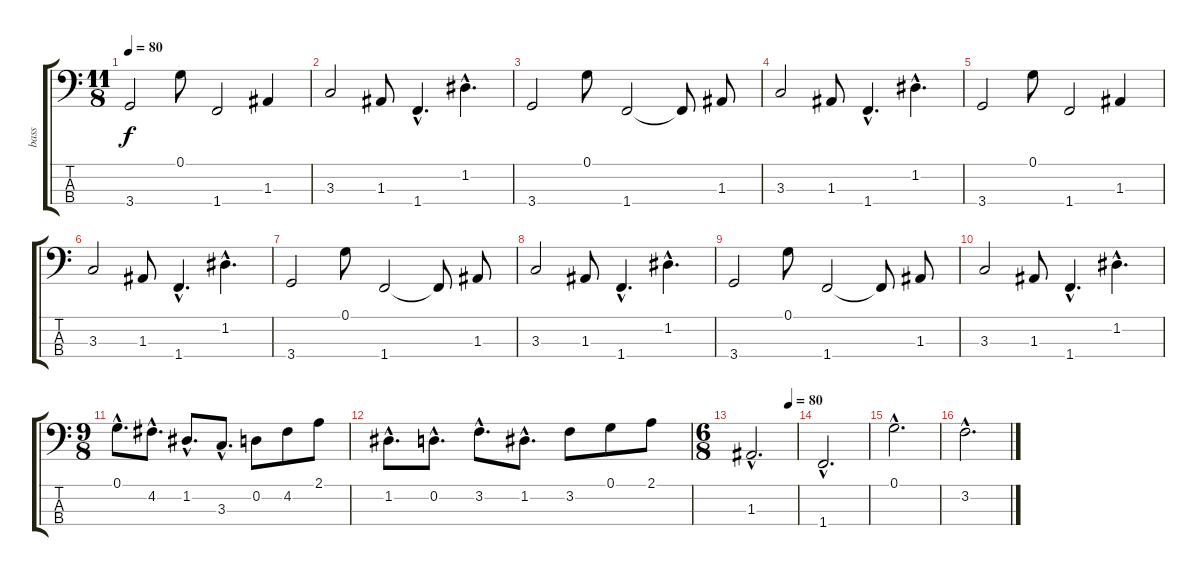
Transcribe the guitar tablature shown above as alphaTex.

\track ("bass" "bass") {instrument electricbassfinger}
\staff {score tabs}
\tuning (G2 D2 A1 E1) {hide}
\ts (11 8)
\tempo 80
\clef f4
\ks c
3.4.2{dy f} 0.1.8 1.4.2 1.3.4 |
3.3.2 1.3.8 1.4{hac}.4{d} 1.2{hac}.4{d} |
3.4.2 0.1.8 1.4.2 1.4{t}.8 1.3.8 |
3.3.2 1.3.8 1.4{hac}.4{d} 1.2{hac}.4{d} |
3.4.2 0.1.8 1.4.2 1.3.4 |
3.3.2 1.3.8 1.4{hac}.4{d} 1.2{hac}.4{d} |
3.4.2 0.1.8 1.4.2 1.4{t}.8 1.3.8 |
3.3.2 1.3.8 1.4{hac}.4{d} 1.2{hac}.4{d} |
3.4.2 0.1.8 1.4.2 1.4{t}.8 1.3.8 |
3.3.2 1.3.8 1.4{hac}.4{d} 1.2{hac}.4{d} |
\ts (9 8)
0.1{hac}.8{d} 4.2{hac}.8{d} 1.2{hac}.8{d} 3.3{hac}.8{d} 0.2.8 4.2.8 2.1.8 |
1.2{hac}.8{d} 0.2{hac}.8{d} 3.2{hac}.8{d} 1.2{hac}.8{d} 3.2.8 0.1.8 2.1.8 |
\ts (6 8)
\tempo (80 0.8333333333333334)
1.3{hac}.2{d} |
1.4{hac}.2{d} |
0.1{hac}.2{d} |
3.2{hac}.2{d}
